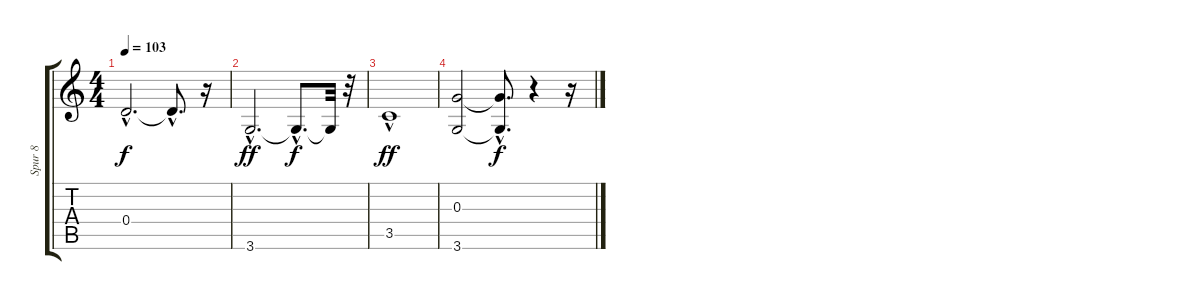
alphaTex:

\track ("Spur 8" "Spur 8") {instrument distortionguitar}
\staff {score tabs}
\tuning (E4 B3 G3 D3 A2 E2) {hide}
\ts (4 4)
\tempo 103
\clef g2
\ks c
0.4{hac t}.2{d dy f} 0.4{hac t}.8{d} r.16 |
3.6{hac}.2{d dy ff} 3.6{hac t}.8{d dy f} 3.6{t}.32 r.32 |
3.5{hac}.1{dy ff} |
(0.3 3.6).2 (0.3{hac t} 3.6{hac t}).8{d dy f} r.4 r.16
